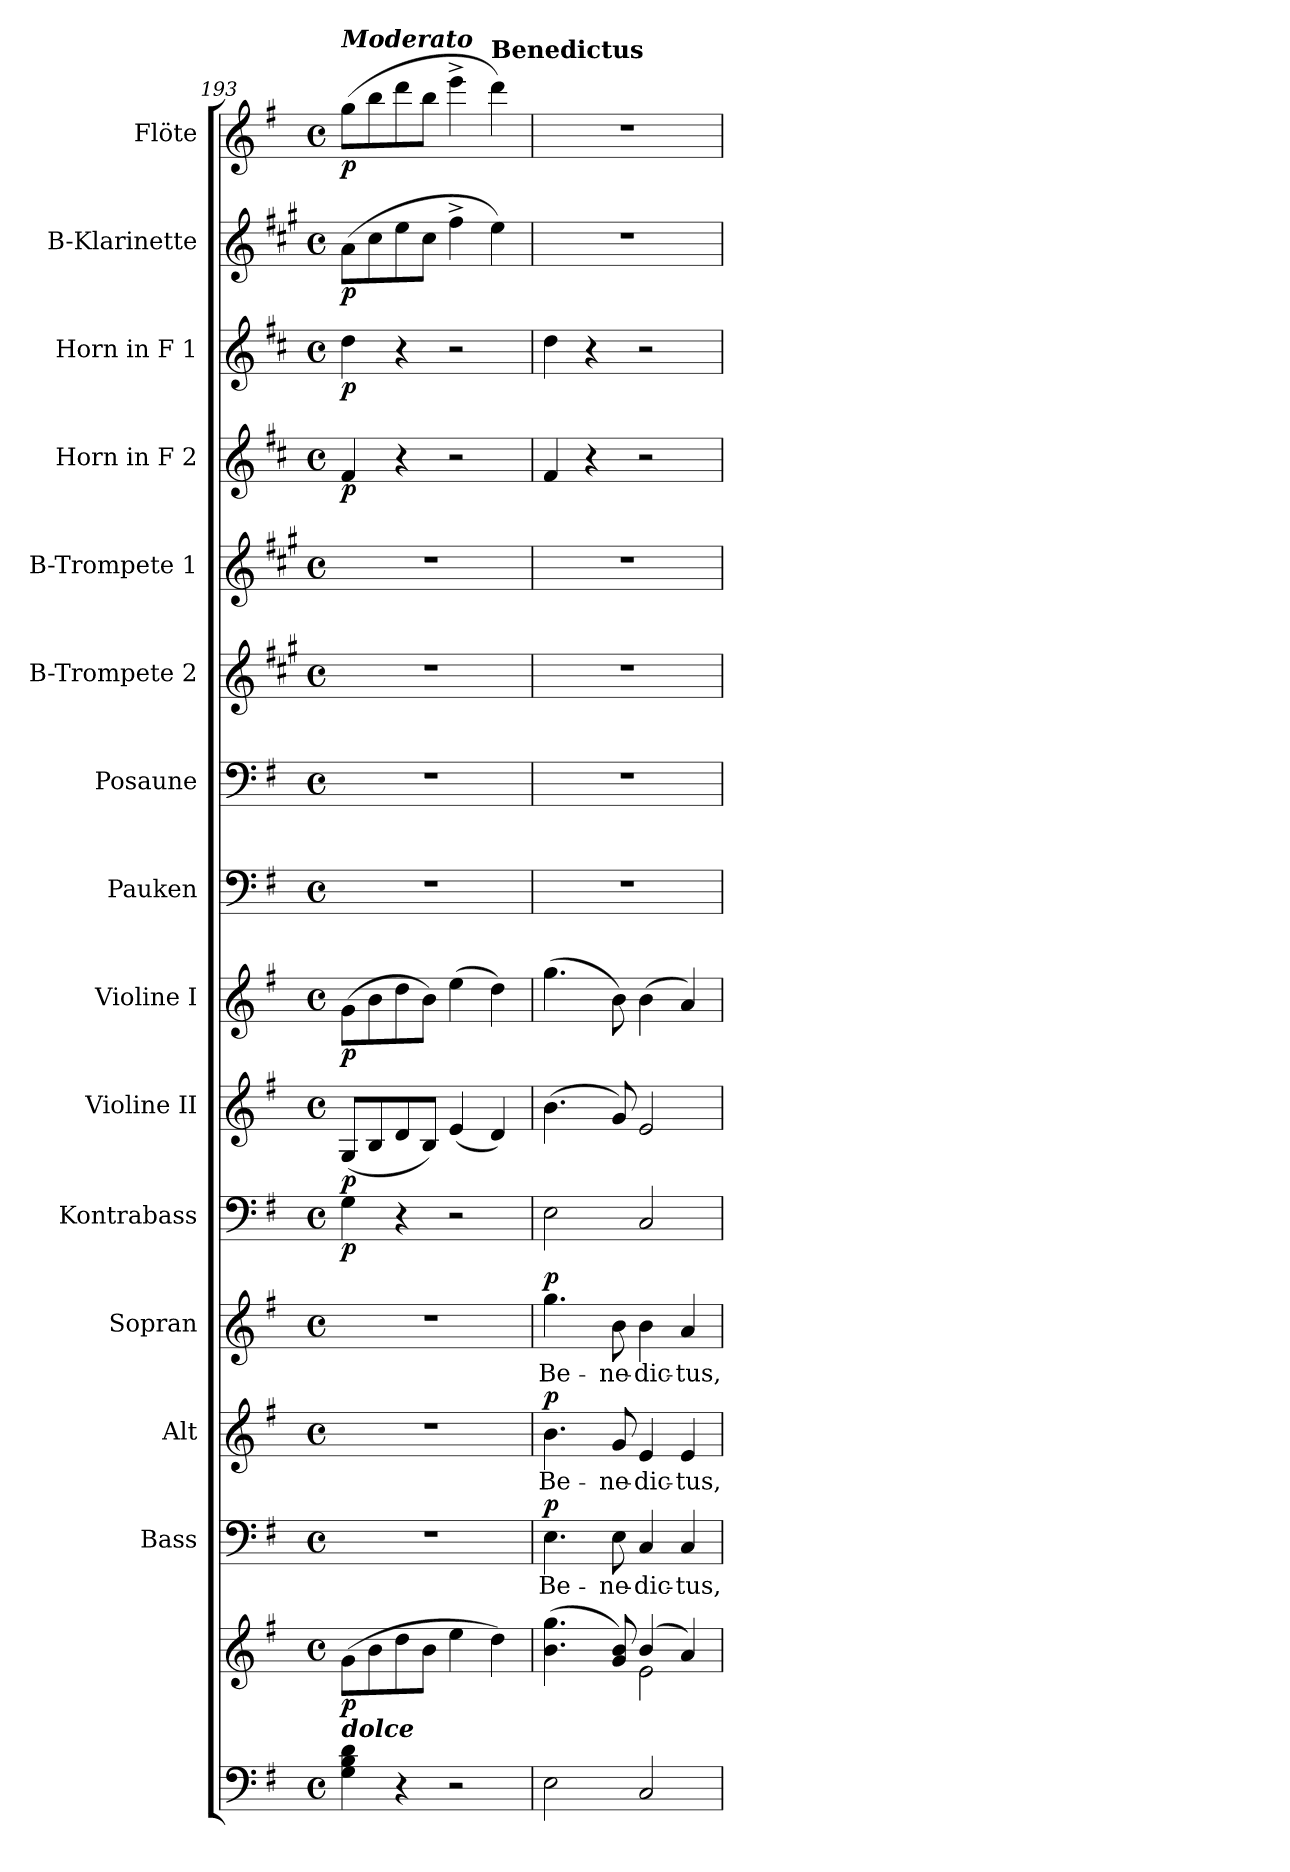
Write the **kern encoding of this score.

**kern	**kern	**dynam	**kern	**text	**dynam	**kern	**text	**dynam	**kern	**text	**dynam	**kern	**dynam	**kern	**dynam	**kern	**dynam	**kern	**kern	**kern	**kern	**kern	**dynam	**kern	**dynam	**kern	**dynam	**kern	**dynam
*part15	*part15	*part15	*part14	*part14	*part14	*part13	*part13	*part13	*part12	*part12	*part12	*part11	*part11	*part10	*part10	*part9	*part9	*part8	*part7	*part6	*part5	*part4	*part4	*part3	*part3	*part2	*part2	*part1	*part1
*staff16	*staff15	*staff15/16	*staff14	*staff14	*staff14	*staff13	*staff13	*staff13	*staff12	*staff12	*staff12	*staff11	*staff11	*staff10	*staff10	*staff9	*staff9	*staff8	*staff7	*staff6	*staff5	*staff4	*staff4	*staff3	*staff3	*staff2	*staff2	*staff1	*staff1
*	*	*	*I"Bass	*	*	*I"Alt	*	*	*I"Sopran	*	*	*I"Kontrabass	*	*I"Violine II	*	*I"Violine I	*	*I"Pauken	*I"Posaune	*I"B-Trompete 2	*I"B-Trompete 1	*I"Horn in F 2	*	*I"Horn in F 1	*	*I"B-Klarinette	*	*I"Flöte	*
*	*	*	*I'B.	*	*	*I'A.	*	*	*I'S.	*	*	*I'Kb.	*	*I'Vl. II	*	*I'Vl. I	*	*I'Pk.	*I'Pos.	*I'B Trp. 2	*I'B Trp. 1	*	*	*	*	*I'B Kl.	*	*I'Fl.	*
!!LO:PB:g=z
*clefF4	*clefG2	*	*clefF4	*	*	*clefG2	*	*	*clefG2	*	*	*clefF4	*	*clefG2	*	*clefG2	*	*clefF4	*clefF4	*clefG2	*clefG2	*clefG2	*	*clefG2	*	*clefG2	*	*clefG2	*
*	*	*	*	*	*	*	*	*	*	*	*	*ITrd7c12	*	*	*	*	*	*	*	*ITrd1c2	*ITrd1c2	*ITrd4c7	*	*ITrd4c7	*	*ITrd1c2	*	*	*
*k[f#]	*k[f#]	*	*k[f#]	*	*	*k[f#]	*	*	*k[f#]	*	*	*k[f#]	*	*k[f#]	*	*k[f#]	*	*k[f#]	*k[f#]	*k[f#]	*k[f#]	*k[f#]	*	*k[f#]	*	*k[f#]	*	*k[f#]	*
*G:	*G:	*	*G:	*	*	*G:	*	*	*G:	*	*	*G:	*	*G:	*	*G:	*	*G:	*G:	*G:	*G:	*G:	*	*G:	*	*G:	*	*G:	*
*M4/4	*M4/4	*	*M4/4	*	*	*M4/4	*	*	*M4/4	*	*	*M4/4	*	*M4/4	*	*M4/4	*	*M4/4	*M4/4	*M4/4	*M4/4	*M4/4	*	*M4/4	*	*M4/4	*	*M4/4	*
*met(c)	*met(c)	*	*met(c)	*	*	*met(c)	*	*	*met(c)	*	*	*met(c)	*	*met(c)	*	*met(c)	*	*met(c)	*met(c)	*met(c)	*met(c)	*met(c)	*	*met(c)	*	*met(c)	*	*met(c)	*
=193	=193	=193	=193	=193	=193	=193	=193	=193	=193	=193	=193	=193	=193	=193	=193	=193	=193	=193	=193	=193	=193	=193	=193	=193	=193	=193	=193	=193	=193
!	!	!	!	!	!	!	!	!	!	!	!	!	!	!	!	!	!	!	!	!	!	!	!	!	!	!	!	!LO:TX:a:Bi:t=Moderato	!
!	!LO:TX:b:Bi:t=dolce	!	!	!	!	!	!	!	!	!	!	!	!	!	!	!	!	!	!	!	!	!	!	!	!	!	!	!	!
!	!	!LO:DY:b	!	!	!	!	!	!	!	!	!	!	!LO:DY:b	!	!LO:DY:b	!	!LO:DY:b	!	!	!	!	!	!LO:DY:b	!	!LO:DY:b	!	!LO:DY:b	!	!LO:DY:b
4G\ 4B\ 4d\	(>8g\L	p	1r	.	.	1r	.	.	1r	.	.	4GG\	p	(<8G/L	p	(>8g\L	p	1r	1r	1r	1r	4B/	p	4g\	p	(>8g\L	p	(>8gg\L	p
.	8b\	.	.	.	.	.	.	.	.	.	.	.	.	8B/	.	8b\	.	.	.	.	.	.	.	.	.	8b\	.	8bb\	.
4r	8dd\	.	.	.	.	.	.	.	.	.	.	4r	.	8d/	.	8dd\	.	.	.	.	.	4r	.	4r	.	8dd\	.	8ddd\	.
.	8b\J	.	.	.	.	.	.	.	.	.	.	.	.	8B/J)	.	8b\J)	.	.	.	.	.	.	.	.	.	8b\J	.	8bb\J	.
2r	4ee\	.	.	.	.	.	.	.	.	.	.	2r	.	(<4e/	.	(>4ee\	.	.	.	.	.	2r	.	2r	.	4ee^>\	.	4eee^<\	.
!	!	!	!	!	!	!	!	!	!	!	!	!	!	!	!	!	!	!	!	!	!	!	!	!	!	!	!	!LO:TX:a:B:t=Benedictus	!
.	4dd\)	.	.	.	.	.	.	.	.	.	.	.	.	4d/)	.	4dd\)	.	.	.	.	.	.	.	.	.	4dd\)	.	4ddd\)	.
=194	=194	=194	=194	=194	=194	=194	=194	=194	=194	=194	=194	=194	=194	=194	=194	=194	=194	=194	=194	=194	=194	=194	=194	=194	=194	=194	=194	=194	=194
*	*^	*	*	*	*	*	*	*	*	*	*	*	*	*	*	*	*	*	*	*	*	*	*	*	*	*	*	*	*
!	!	!	!	!	!LO:LY:b	!LO:DY:a	!	!LO:LY:b	!LO:DY:a	!	!LO:LY:b	!LO:DY:a	!	!	!	!	!	!	!	!	!	!	!	!	!	!	!	!	!	!
2E\	(>4.b\ 4.gg\	2ryy	.	4.E\	Be-	p	4.b\	Be-	p	4.gg\	Be-	p	2EE\	.	(>4.b\	.	(>4.gg\	.	1r	1r	1r	1r	4B/	.	4g\	.	1r	.	1r	.
.	.	.	.	.	.	.	.	.	.	.	.	.	.	.	.	.	.	.	.	.	.	.	4r	.	4r	.	.	.	.	.
!	!	!	!	!	!LO:LY:b	!	!	!LO:LY:b	!	!	!LO:LY:b	!	!	!	!	!	!	!	!	!	!	!	!	!	!	!	!	!	!	!
.	8g/ 8b/)	.	.	8E\	-ne-	.	8g/	-ne-	.	8b\	-ne-	.	.	.	8g/)	.	8b\)	.	.	.	.	.	.	.	.	.	.	.	.	.
!	!	!	!	!	!LO:LY:b	!	!	!LO:LY:b	!	!	!LO:LY:b	!	!	!	!	!	!	!	!	!	!	!	!	!	!	!	!	!	!	!
2C/	(4b/	2e\	.	4C/	-dic-	.	4e/	-dic-	.	4b\	-dic-	.	2CC/	.	2e/	.	(>4b\	.	.	.	.	.	2r	.	2r	.	.	.	.	.
!	!	!	!	!	!LO:LY:b	!	!	!LO:LY:b	!	!	!LO:LY:b	!	!	!	!	!	!	!	!	!	!	!	!	!	!	!	!	!	!	!
.	4a/)	.	.	4C/	-tus,	.	4e/	-tus,	.	4a/	-tus,	.	.	.	.	.	4a/)	.	.	.	.	.	.	.	.	.	.	.	.	.
*	*v	*v	*	*	*	*	*	*	*	*	*	*	*	*	*	*	*	*	*	*	*	*	*	*	*	*	*	*	*	*
=	=	=	=	=	=	=	=	=	=	=	=	=	=	=	=	=	=	=	=	=	=	=	=	=	=	=	=	=	=
*-	*-	*-	*-	*-	*-	*-	*-	*-	*-	*-	*-	*-	*-	*-	*-	*-	*-	*-	*-	*-	*-	*-	*-	*-	*-	*-	*-	*-	*-
